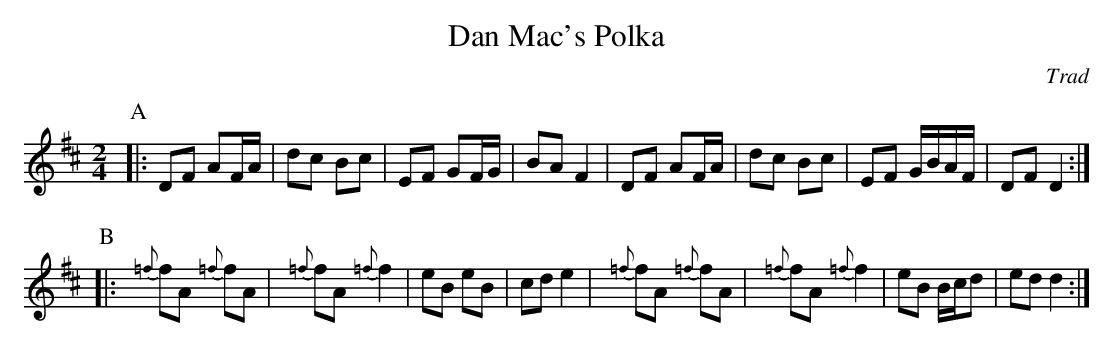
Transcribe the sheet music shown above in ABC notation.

X:1
T:Dan Mac's Polka
M:2/4
C:Trad
K:D
P:A
|:D2F2 A2FA|d2c2 B2c2|E2F2 G2FG|B2A2 F4|D2F2 A2FA|d2c2 B2c2|\
E2F2 GBAF|D2F2 D4:|*
P:B
|:s{=f}sf2A2 {=f}f2A2|{=f}f2A2 {=f}f4|e2B2 e2B2|c2d2 e4|{=f}f2A2 {=f}f2A2|{=f}f2A2 {=f}f4|e2B2 Bcd2|\
e2d2 d4:|**
